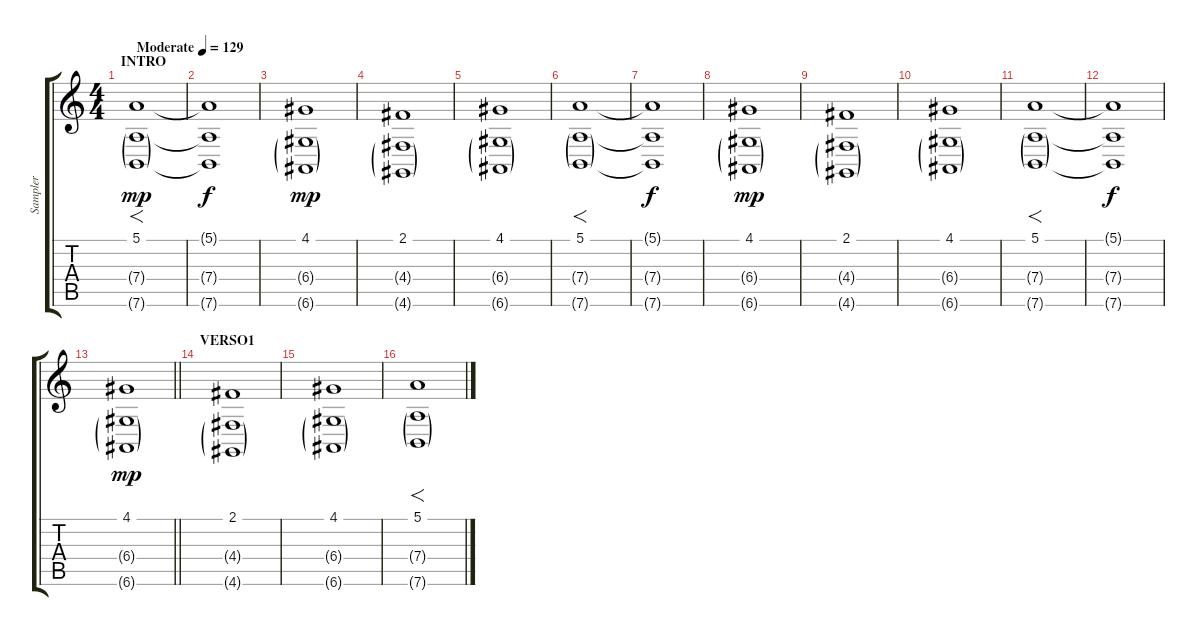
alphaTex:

\track ("Sampler" "Sampler") {instrument synthstrings2}
\staff {score tabs}
\tuning (E4 B3 G3 D3 A2 E2) {hide}
\ts (4 4)
\section ("" "INTRO")
\tempo (129 "Moderate")
\clef g2
\ks c
(5.1 7.4{g} 7.6{g}).1{f dy mp volume 9 instrument synthstrings2} |
(5.1{t} 7.4{t} 7.6{t}).1{dy f} |
(4.1 6.4{g} 6.6{g}).1{dy mp} |
(2.1 4.4{g} 4.6{g}).1 |
(4.1 6.4{g} 6.6{g}).1 |
(5.1 7.4{g} 7.6{g}).1{f volume 9} |
(5.1{t} 7.4{t} 7.6{t}).1{dy f} |
(4.1 6.4{g} 6.6{g}).1{dy mp} |
(2.1 4.4{g} 4.6{g}).1 |
(4.1 6.4{g} 6.6{g}).1 |
(5.1 7.4{g} 7.6{g}).1{f volume 9} |
(5.1{t} 7.4{t} 7.6{t}).1{dy f} |
\barLineRight lightlight
(4.1 6.4{g} 6.6{g}).1{dy mp} |
\section ("" "VERSO1")
(2.1 4.4{g} 4.6{g}).1 |
(4.1 6.4{g} 6.6{g}).1 |
(5.1 7.4{g} 7.6{g}).1{f volume 9}
